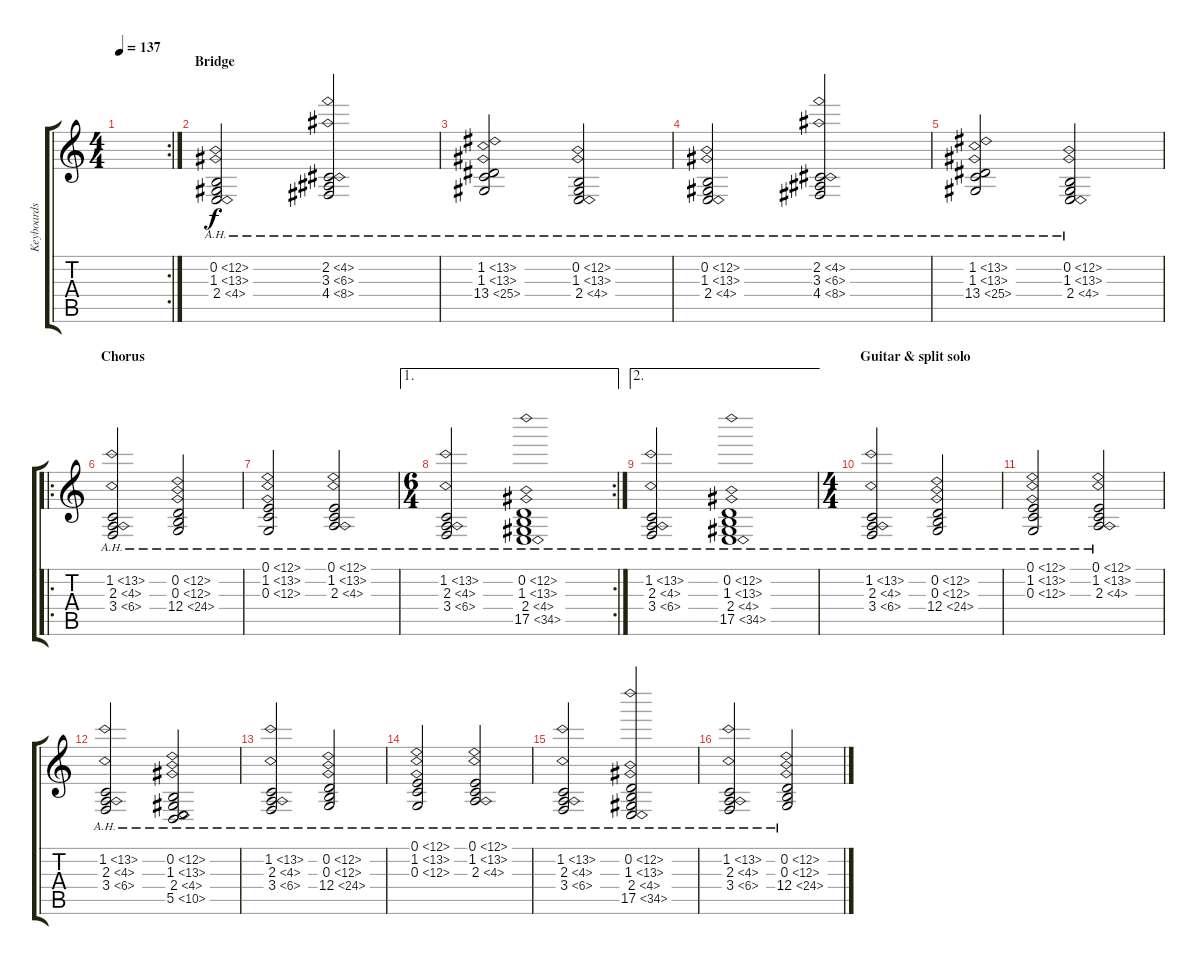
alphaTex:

\track ("Keyboards 1" "Keyboards ") {instrument stringensemble1}
\staff {score tabs}
\tuning (E4 B3 G3 D3 A2 E2) {hide}
\rc 2
\ts (4 4)
\tempo 137
\clef g2
\ks c
|
\section ("" "Bridge")
(0.2{ah 12} 1.3{ah 12} 2.4{ah 2}).2 (2.2{ah 2} 3.3{ah 3} 4.4{ah 4}).2 |
(1.2{ah 12} 1.3{ah 12} 13.4{ah 12}).2 (0.2{ah 12} 1.3{ah 12} 2.4{ah 2}).2 |
(0.2{ah 12} 1.3{ah 12} 2.4{ah 2}).2 (2.2{ah 2} 3.3{ah 3} 4.4{ah 4}).2 |
(1.2{ah 12} 1.3{ah 12} 13.4{ah 12}).2 (0.2{ah 12} 1.3{ah 12} 2.4{ah 2}).2 |
\ro
\section ("" "Chorus")
(1.2{ah 12} 2.3{ah 2} 3.4{ah 3}).2 (0.2{ah 12} 0.3{ah 12} 12.4{ah 12}).2 |
(0.1{ah 12} 1.2{ah 12} 0.3{ah 12}).2 (0.1{ah 12} 1.2{ah 12} 2.3{ah 2}).2 |
\ae 1
\rc 2
\ts (6 4)
(1.2{ah 12} 2.3{ah 2} 3.4{ah 3}).2 (0.2{ah 12} 1.3{ah 12} 2.4{ah 2} 17.5{ah 17}).1 |
\ae 2
(1.2{ah 12} 2.3{ah 2} 3.4{ah 3}).2 (0.2{ah 12} 1.3{ah 12} 2.4{ah 2} 17.5{ah 17}).1 |
\ts (4 4)
\section ("" "Guitar & split solo")
(1.2{ah 12} 2.3{ah 2} 3.4{ah 3}).2 (0.2{ah 12} 0.3{ah 12} 12.4{ah 12}).2 |
(0.1{ah 12} 1.2{ah 12} 0.3{ah 12}).2 (0.1{ah 12} 1.2{ah 12} 2.3{ah 2}).2 |
(1.2{ah 12} 2.3{ah 2} 3.4{ah 3}).2 (0.2{ah 12} 1.3{ah 12} 2.4{ah 2} 5.5{ah 5}).2 |
(1.2{ah 12} 2.3{ah 2} 3.4{ah 3}).2 (0.2{ah 12} 0.3{ah 12} 12.4{ah 12}).2 |
(0.1{ah 12} 1.2{ah 12} 0.3{ah 12}).2 (0.1{ah 12} 1.2{ah 12} 2.3{ah 2}).2 |
(1.2{ah 12} 2.3{ah 2} 3.4{ah 3}).2 (0.2{ah 12} 1.3{ah 12} 2.4{ah 2} 17.5{ah 17}).2 |
(1.2{ah 12} 2.3{ah 2} 3.4{ah 3}).2 (0.2{ah 12} 0.3{ah 12} 12.4{ah 12}).2
